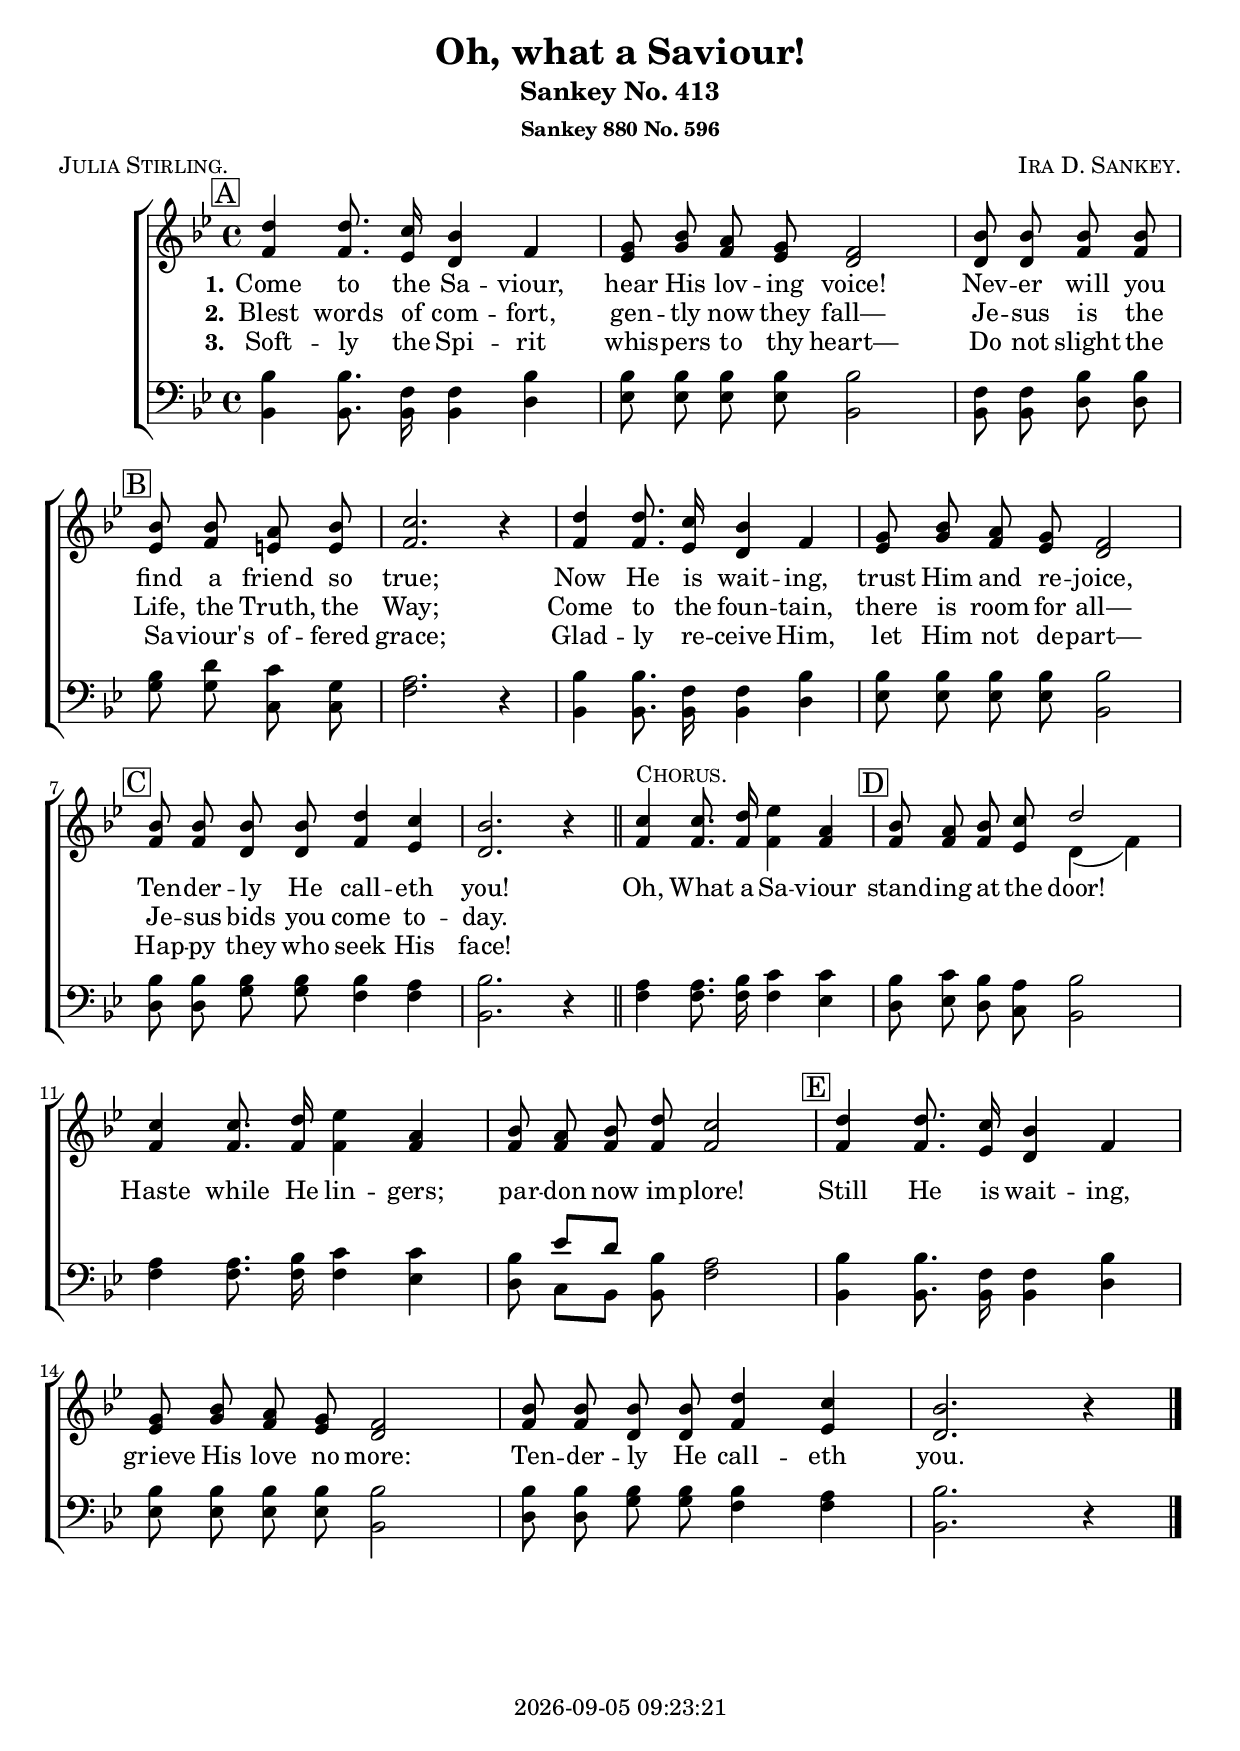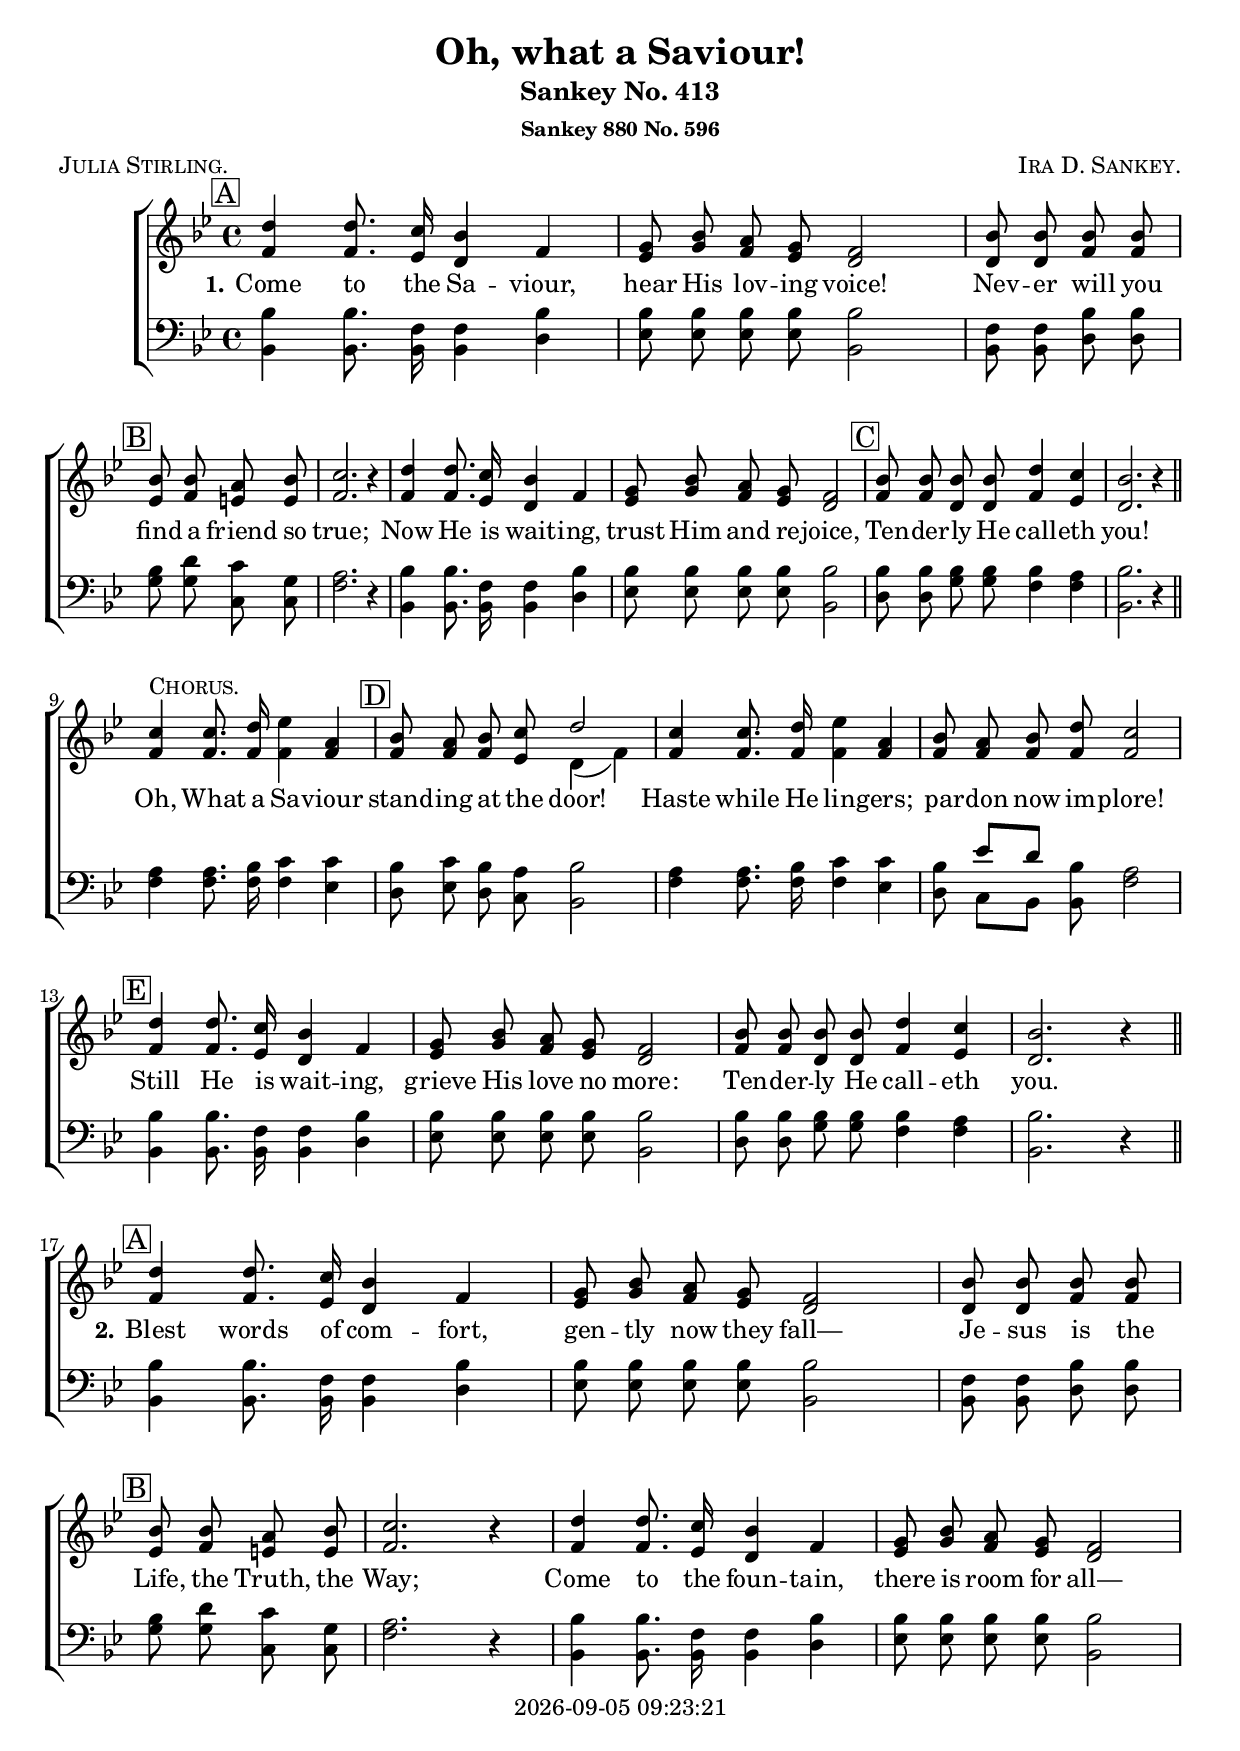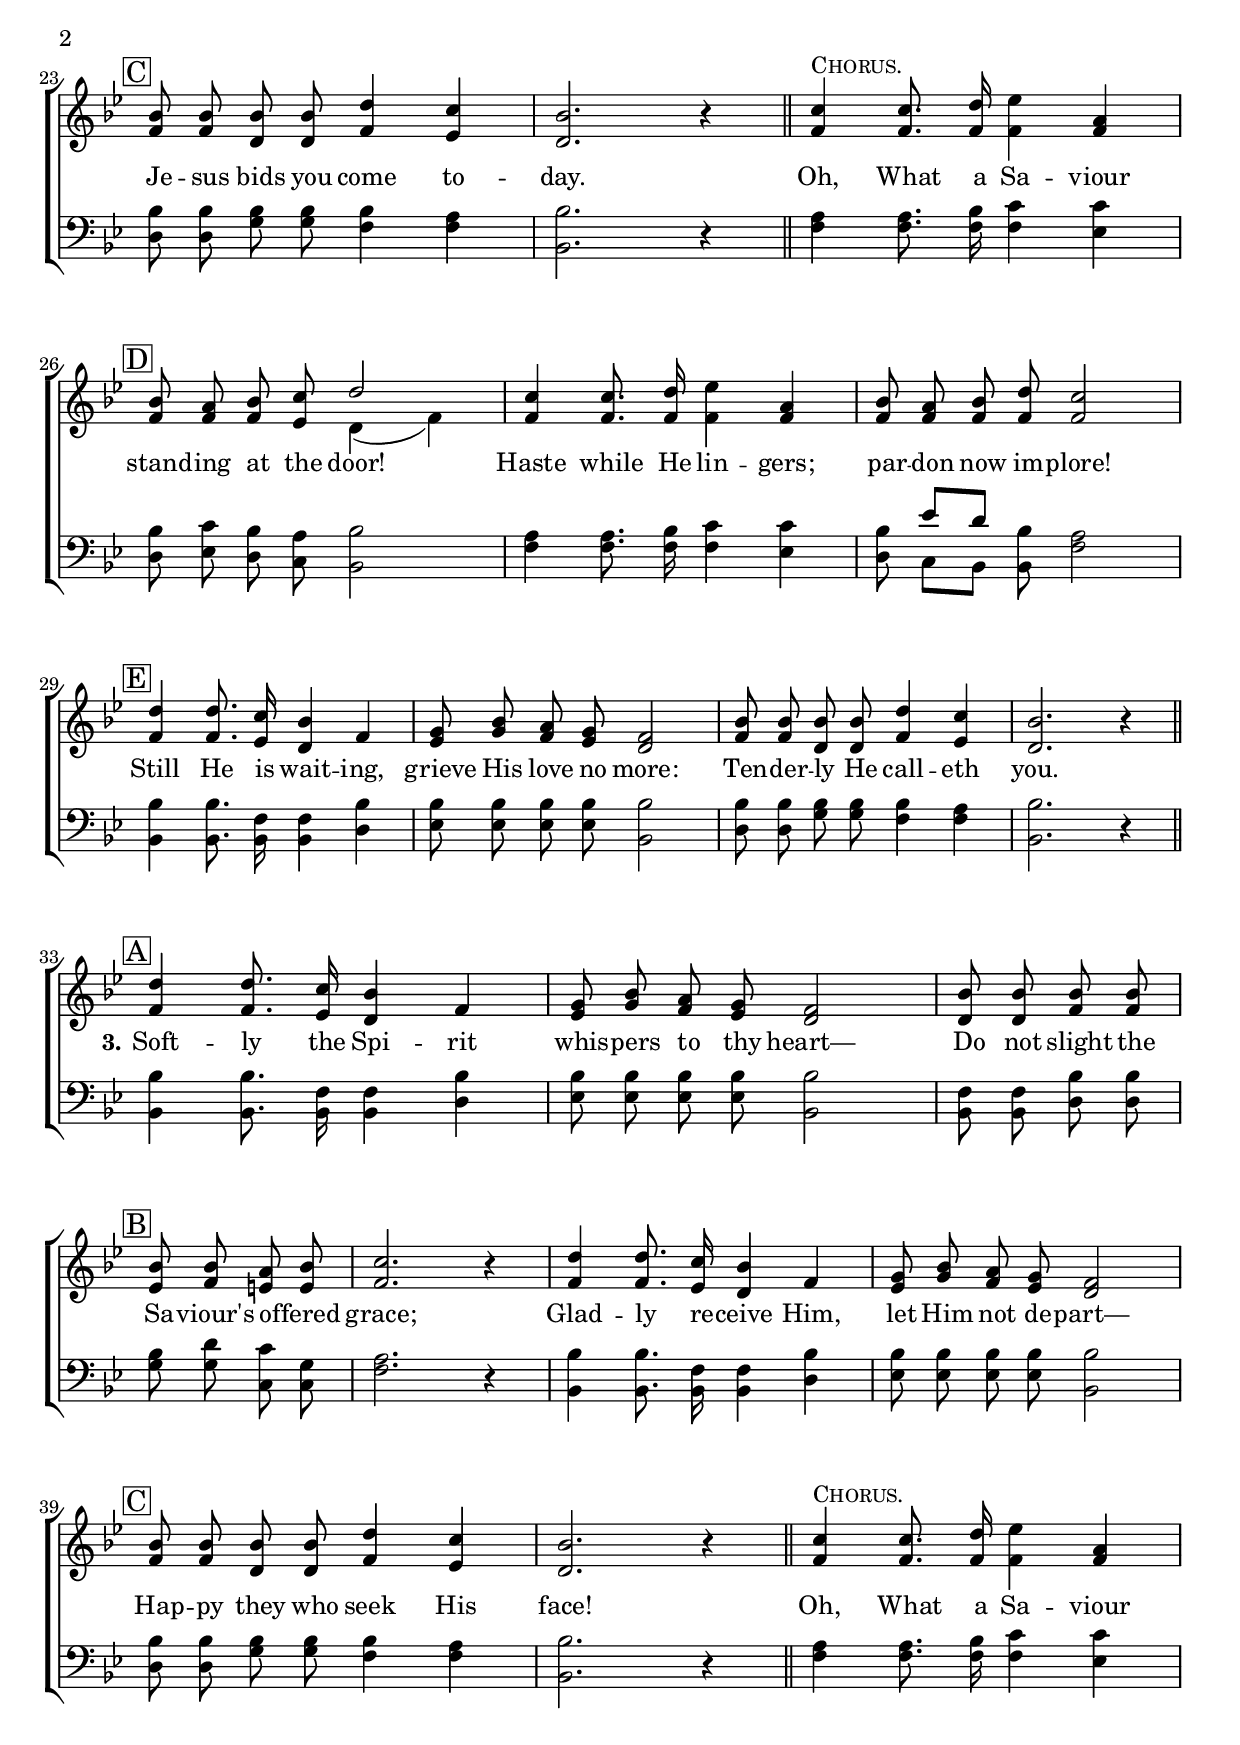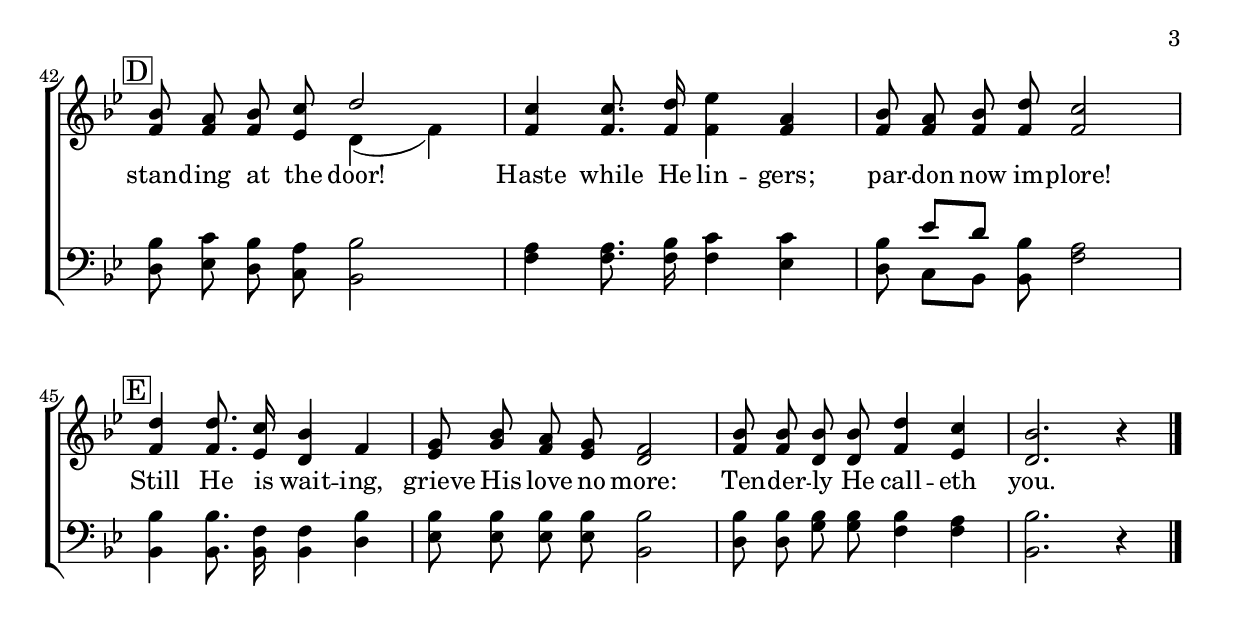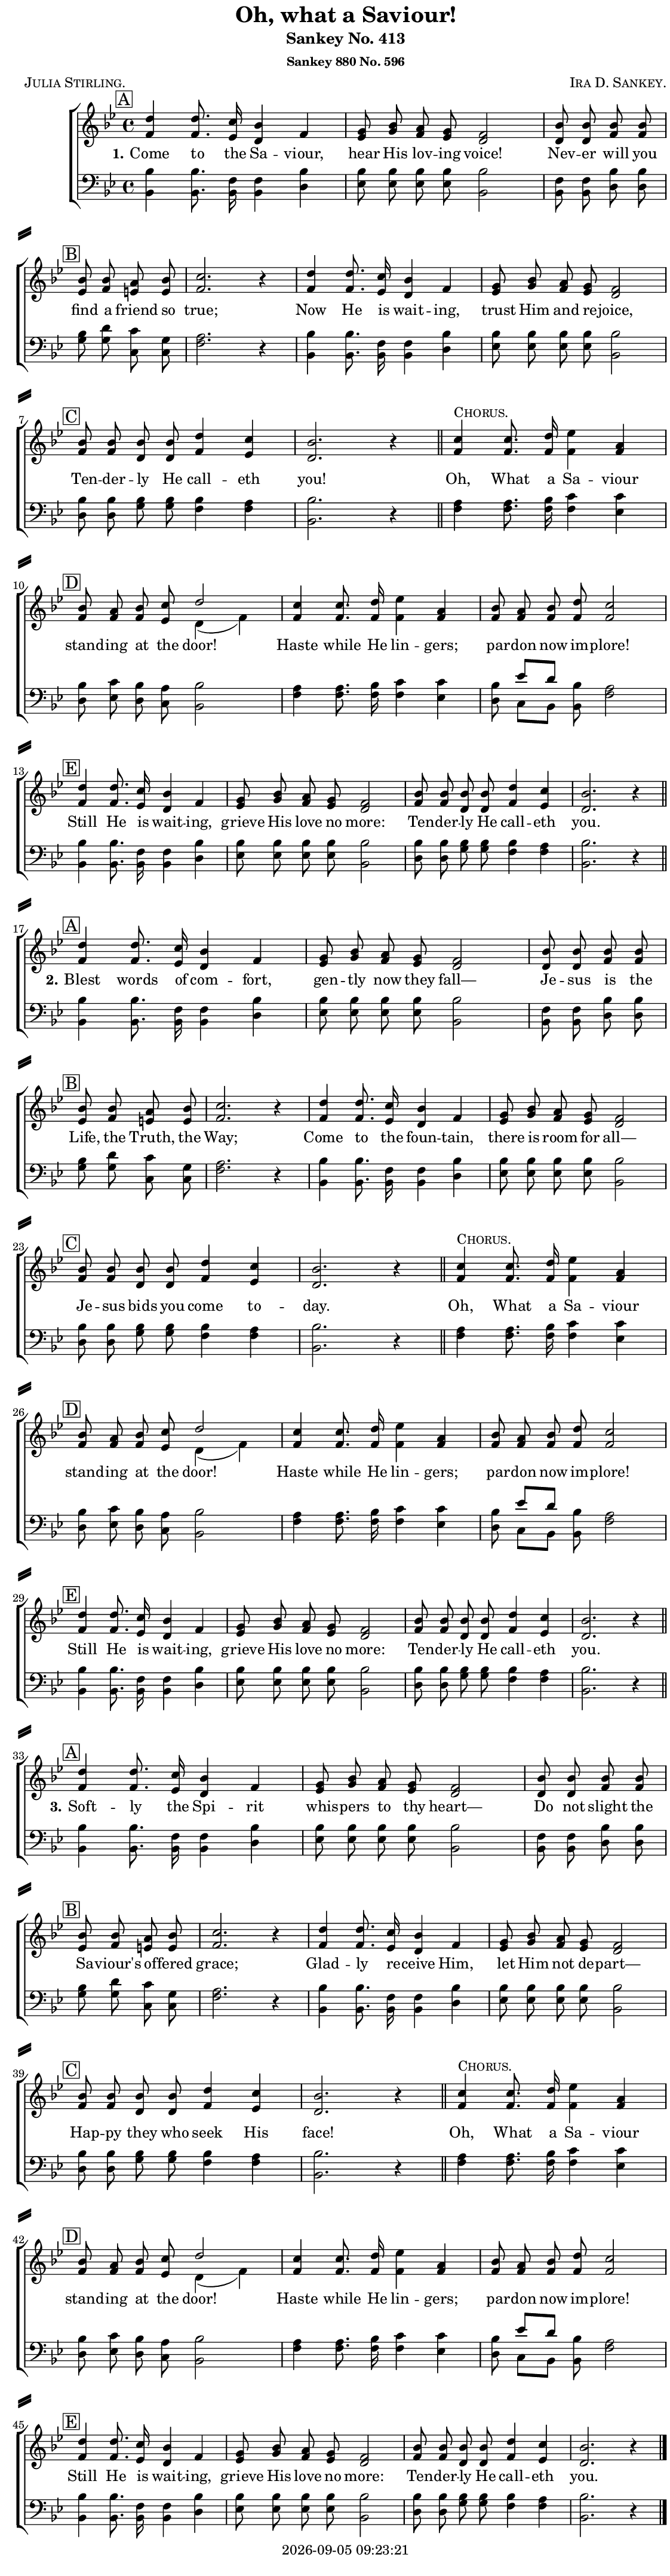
\version "2.22.1"

\include "articulate.ly"

today = #(strftime "%Y-%m-%d %H:%M:%S" (localtime (current-time)))

\header {
% centered at top
%  dedication  = "dedication"
  title       = "Oh, what a Saviour!"
  subtitle    = "Sankey No. 413"
  subsubtitle = "Sankey 880 No. 596"
%  instrument  = "instrument"
  
% arrangement of following lines:
%
%  poet    composer
%  meter   arranger
%  piece       opus

  composer    = \markup\smallCaps "Ira D. Sankey."
%  arranger    = "arranger"
%  opus        = "opus"

  poet        = \markup\smallCaps "Julia Stirling."
%  meter       = \markup\smallCaps "meter"
%  piece       = \markup\smallCaps "piece"

% centered at bottom
% tagline     = "tagline" % default lilypond version
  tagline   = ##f
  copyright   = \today
}

% #(set-global-staff-size 16)

global = {
  \key bes \major
  \time 4/4
}

RehearsalTrack = {
% \set Score.currentBarNumber = #5
  \mark \markup { \box "A" }    s1*2 s2
  \mark \markup { \box "B" } s2 s1*3
  \mark \markup { \box "C" }    s1*3
  \mark \markup { \box "D" }    s1*3
  \mark \markup { \box "E" }    s1*4
}

TempoTrack = {
  \set Score.tempoHideNote = ##t
  \tempo 4=120
}

nl = { \bar "||" \break }

soprano = \relative {
  \autoBeamOff
  d''4 8. c16 bes4 f
  g8 bes a g f2
  bes8 8 8 8 \bar "|" \break 8 8 a bes
  c2. r4 % B
  d4 8. c16 bes4 f
  g8 bes a g f2
  bes8 8 8 8 d4 c % C
  bes2. r4 \bar "||"
  c4^\markup\smallCaps Chorus. 8. d16 ees4 a,
  bes8 a bes c d2 % D
  c4 8. d16 ees4 a,
  bes8 a bes d c2
  d4 8. c16 bes4 f % E
  g8 bes a g f2
  bes8 8 8 8 d4 c
  bes2. r4
}

alto = \relative {
  \autoBeamOff
  f'4 8. ees16 d4 f
  ees8 g f ees d2
  d8 8 f f ees f e e
  f2. r4 % B
  f4 8. ees16 d4 f
  ees8 g f ees d2
  f8 8 d d f4 ees % C
  d2. r4
  f4 8. 16 4 4
  f8 8 8 ees d4(f) % D
  f4 8. 16 4 4
  f8 8 8 8 2
  f4 8. ees16 d4 f % E
  ees8 g f ees d2
  f8 8 d d f4 ees
  d2. r4
}

tenor = \relative {
  \autoBeamOff
  bes4 8. f16 4 bes
  bes8 8 8 8 2
  f8 8 bes bes bes d c g
  a2. r4 % B
  bes4 8. f16 4 bes
  bes8 8 8 8 2
  bes8 8 8 8 4 a % C
  bes2. r4
  a4 8. bes16 c4 4
  bes8 c bes a bes2 % D
  a4 8. bes16 c4 4
  bes8 ees d bes a2
  bes4 8. f16 4 bes % E
  bes8 8 8 8 2
  bes8 8 8 8 4 a
  bes2. r4
}

bass = \relative {
  \autoBeamOff
  bes,4 8. 16 4 d
  ees8 8 8 8 bes2
  bes8 8 d d g g c, c
  f2. r4 % B
  bes,4 8. 16 4 d
  ees8 8 8 8 bes2
  d8 8 g g f4 4 % C
  bes,2. r4
  f'4 8. 16 4 ees
  d8 ees d c bes2 % D
  f'4 8. 16 4 ees
  d8 c bes bes f'2
  bes,4 8. 16 4 d % E
  ees8 8 8 8 bes2
  d8 8 g g f4 4
  bes,2. r4
}

nom  = {   \set ignoreMelismata = ##t }
yesm = { \unset ignoreMelismata       }

chorus = \lyricmode {
  Oh, What a Sa -- viour stand -- ing at the door!
  Haste while He lin -- gers; par -- don now im -- plore!
  Still He is wait -- ing, grieve His love no more:
  Ten -- der -- ly He call -- eth you.
}

chorusMen = \lyricmode {
}

verses = 3

wordsOne = \lyricmode {
  \set stanza = "1."
  Come to the Sa -- viour, hear His lov -- ing voice!
  Nev -- er will you find a friend so true;
  Now He is wait -- ing, trust Him and re -- joice,
  Ten -- der -- ly He call -- eth you!
}
  
wordsTwo = \lyricmode {
  \set stanza = "2."
  Blest words of com -- fort, gen -- tly now they fall—
  Je -- sus is the Life, the Truth, the Way;
  Come to the foun -- tain, there is room for all—
  Je -- sus bids you come to -- day.
}
  
wordsThree = \lyricmode {
  \set stanza = "3."
  Soft -- ly the Spi -- rit whis -- pers to thy heart—
  Do not slight the Sa -- viour's of -- fered grace;
  Glad -- ly re -- ceive Him, let Him not de -- part—
  Hap -- py they who seek His face!
}
  
wordsMidi = \lyricmode {
  \set stanza = "1."
  "Come " "to " "the " Sa "viour, " "hear " "His " lov "ing " "voice! "
  "\nNev" "er " "will " "you " "find " "a " "friend " "so " "true; "
  "\nNow " "He " "is " wait "ing, " "trust " "Him " "and " re "joice, "
  "\nTen" der "ly " "He " call "eth " "you! "
  "\nOh, " "What " "a " Sa "viour " stand "ing " "at " "the " "door! "
  "\nHaste " "while " "He " lin "gers; " par "don " "now " im "plore! "
  "\nStill " "He " "is " wait "ing, " "grieve " "His " "love " "no " "more: "
  "\nTen" der "ly " "He " call "eth " "you. "

  \set stanza = "2."
  "\nBlest " "words " "of " com "fort, " gen "tly " "now " "they " "fall— "
  "\nJe" "sus " "is " "the " "Life, " "the " "Truth, " "the " "Way; "
  "\nCome " "to " "the " foun "tain, " "there " "is " "room " "for " "all— "
  "\nJe" "sus " "bids " "you " "come " to "day. "
  "\nOh, " "What " "a " Sa "viour " stand "ing " "at " "the " "door! "
  "\nHaste " "while " "He " lin "gers; " par "don " "now " im "plore! "
  "\nStill " "He " "is " wait "ing, " "grieve " "His " "love " "no " "more: "
  "\nTen" der "ly " "He " call "eth " "you. "

  \set stanza = "3."
  "\nSoft" "ly " "the " Spi "rit " whis "pers " "to " "thy " "heart— "
  "\nDo " "not " "slight " "the " Sa "viour's " of "fered " "grace; "
  "\nGlad" "ly " re "ceive " "Him, " "let " "Him " "not " de "part— "
  "\nHap" "py " "they " "who " "seek " "His " "face! "
  "\nOh, " "What " "a " Sa "viour " stand "ing " "at " "the " "door! "
  "\nHaste " "while " "He " lin "gers; " par "don " "now " im "plore! "
  "\nStill " "He " "is " wait "ing, " "grieve " "His " "love " "no " "more: "
  "\nTen" der "ly " "He " call "eth " "you. "
}

wordsMidiMen = \lyricmode {
}

\book {
  \bookOutputSuffix "midi"
  \score {
%    \articulate
        \new ChoirStaff <<
                                % Soprano staff
          \new Staff = soprano
          <<
            \new Voice { \repeat unfold \verses \TempoTrack     }
            \new Voice { \global \repeat unfold \verses \soprano \bar "|." }
            \addlyrics \wordsMidi
          >>
                                % Alto staff
          \new Staff = alto
          <<
            \new Voice { \global \repeat unfold \verses { \alto \nl } \bar "|." }
          >>
                                % Tenor staff
          \new Staff = tenor
          <<
            \clef "treble_8"
            \new Voice { \global \repeat unfold \verses \tenor }
            \addlyrics \wordsMidiMen
          >>
                                % Bass staff
          \new Staff = bass
          <<
            \clef "bass"
            \new Voice { \global \repeat unfold \verses \bass }
          >>
        >>
    \midi {}
  }
}

\book {
  \bookOutputSuffix "repeat"
  \score {
        \new ChoirStaff <<
                                  % Joint soprano/alto staff
          \new Staff = women \with { printPartCombineTexts = ##f }
          <<
            \new Voice \RehearsalTrack
            \new Voice \TempoTrack
            \new NullVoice = "aligner" \soprano
            \new Voice \partCombine { \global \soprano \bar "|." } { \global \alto }
            \new Lyrics \lyricsto "aligner" { \wordsOne \chorus }
            \new Lyrics \lyricsto "aligner"   \wordsTwo
            \new Lyrics \lyricsto "aligner"   \wordsThree
          >>
                                  % Joint tenor/bass staff
          \new Staff = men \with { printPartCombineTexts = ##f }
          <<
            \clef "bass"
            \new Voice \partCombine { \global \tenor } { \global \bass }
            \new NullVoice = alignerT { \tenor }
          >>
          \new Lyrics \with {alignAboveContext = men} \lyricsto alignerT \chorusMen
        >>
    \layout {
      indent = 1.5\cm
      \pointAndClickOff
      \context {
        \Staff \RemoveAllEmptyStaves
      }
    }
  }
}

\book {
  \bookOutputSuffix "single"
  \score {
        \new ChoirStaff <<
                                  % Joint soprano/alto staff
          \new Staff = women \with { printPartCombineTexts = ##f }
          <<
            \new Voice { \repeat unfold \verses \RehearsalTrack }
            \new Voice { \repeat unfold \verses \TempoTrack }
            \new NullVoice = "aligner" { \repeat unfold \verses \soprano }
            \new Voice \partCombine { \global \repeat unfold \verses \soprano \bar "|." }
                                    { \global \repeat unfold \verses { \alto \nl } \bar "|." }
            \new Lyrics \lyricsto "aligner" { \wordsOne   \chorus
                                              \wordsTwo   \chorus
                                              \wordsThree \chorus
                                            }
          >>
                                  % Joint tenor/bass staff
          \new Staff = men \with { printPartCombineTexts = ##f }
          <<
            \clef "bass"
            \new Voice \partCombine { \global \repeat unfold \verses \tenor }
                                    { \global \repeat unfold \verses \bass }
            \new NullVoice = alignerT { \repeat unfold \verses \tenor }
          >>
          \new Lyrics \with {alignAboveContext = men} \lyricsto alignerT { \repeat unfold \verses \chorusMen }
        >>
    \layout {
      indent = 1.5\cm
      \pointAndClickOff
      \context {
        \Staff \RemoveAllEmptyStaves
      }
    }
  }
}

\book {
  \bookOutputSuffix "singlepage"
  \paper {
    top-margin = 0
    left-margin = 7
    right-margin = 1
    paper-width = 190\mm
    page-breaking = #ly:one-page-breaking
    system-system-spacing.basic-distance = #15
    system-separator-markup = \slashSeparator
  }
  \score {
        \new ChoirStaff <<
                                  % Joint soprano/alto staff
          \new Staff = women \with { printPartCombineTexts = ##f }
          <<
            \new Voice { \repeat unfold \verses \RehearsalTrack }
            \new Voice { \repeat unfold \verses \TempoTrack }
            \new NullVoice = "aligner" { \repeat unfold \verses \soprano }
            \new Voice \partCombine { \global \repeat unfold \verses \soprano \bar "|." }
                                    { \global \repeat unfold \verses { \alto \nl } \bar "|." }
            \new Lyrics \lyricsto "aligner" { \wordsOne   \chorus
                                              \wordsTwo   \chorus
                                              \wordsThree \chorus
                                            }
          >>
                                  % Joint tenor/bass staff
          \new Staff = men \with { printPartCombineTexts = ##f }
          <<
            \clef "bass"
            \new Voice \partCombine { \global \repeat unfold \verses \tenor }
                                    { \global \repeat unfold \verses \bass }
            \new NullVoice = alignerT { \repeat unfold \verses \tenor }
          >>
          \new Lyrics \with {alignAboveContext = men} \lyricsto alignerT { \repeat unfold \verses \chorusMen }
        >>
    \layout {
      indent = 1.5\cm
      \pointAndClickOff
      \context {
        \Staff \RemoveAllEmptyStaves
      }
    }
  }
}
